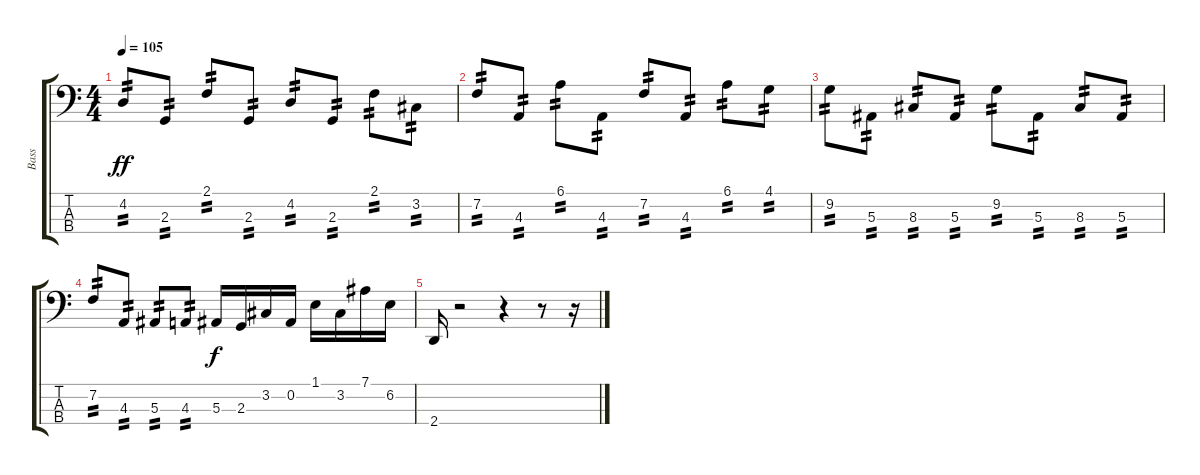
\track ("Bass" "Bass") {instrument electricbasspick}
\staff {score tabs}
\tuning (Eb2 Bb1 F1 C1) {hide}
\ts (4 4)
\tempo 105
\clef f4
\ks c
4.2.8{tp 2 dy ff} 2.3.8{tp 2} 2.1.8{tp 2} 2.3.8{tp 2} 4.2.8{tp 2} 2.3.8{tp 2} 2.1.8{tp 2} 3.2.8{tp 2} |
7.2.8{tp 2} 4.3.8{tp 2} 6.1.8{tp 2} 4.3.8{tp 2} 7.2.8{tp 2} 4.3.8{tp 2} 6.1.8{tp 2} 4.1.8{tp 2} |
9.2.8{tp 2} 5.3.8{tp 2} 8.3.8{tp 2} 5.3.8{tp 2} 9.2.8{tp 2} 5.3.8{tp 2} 8.3.8{tp 2} 5.3.8{tp 2} |
7.2.8{tp 2} 4.3.8{tp 2} 5.3.8{tp 2} 4.3.8{tp 2} 5.3.16{dy f} 2.3.16 3.2.16 0.2.16 1.1.16 3.2.16 7.1.16 6.2.16 |
2.4.16 r.2 r.4 r.8 r.16
